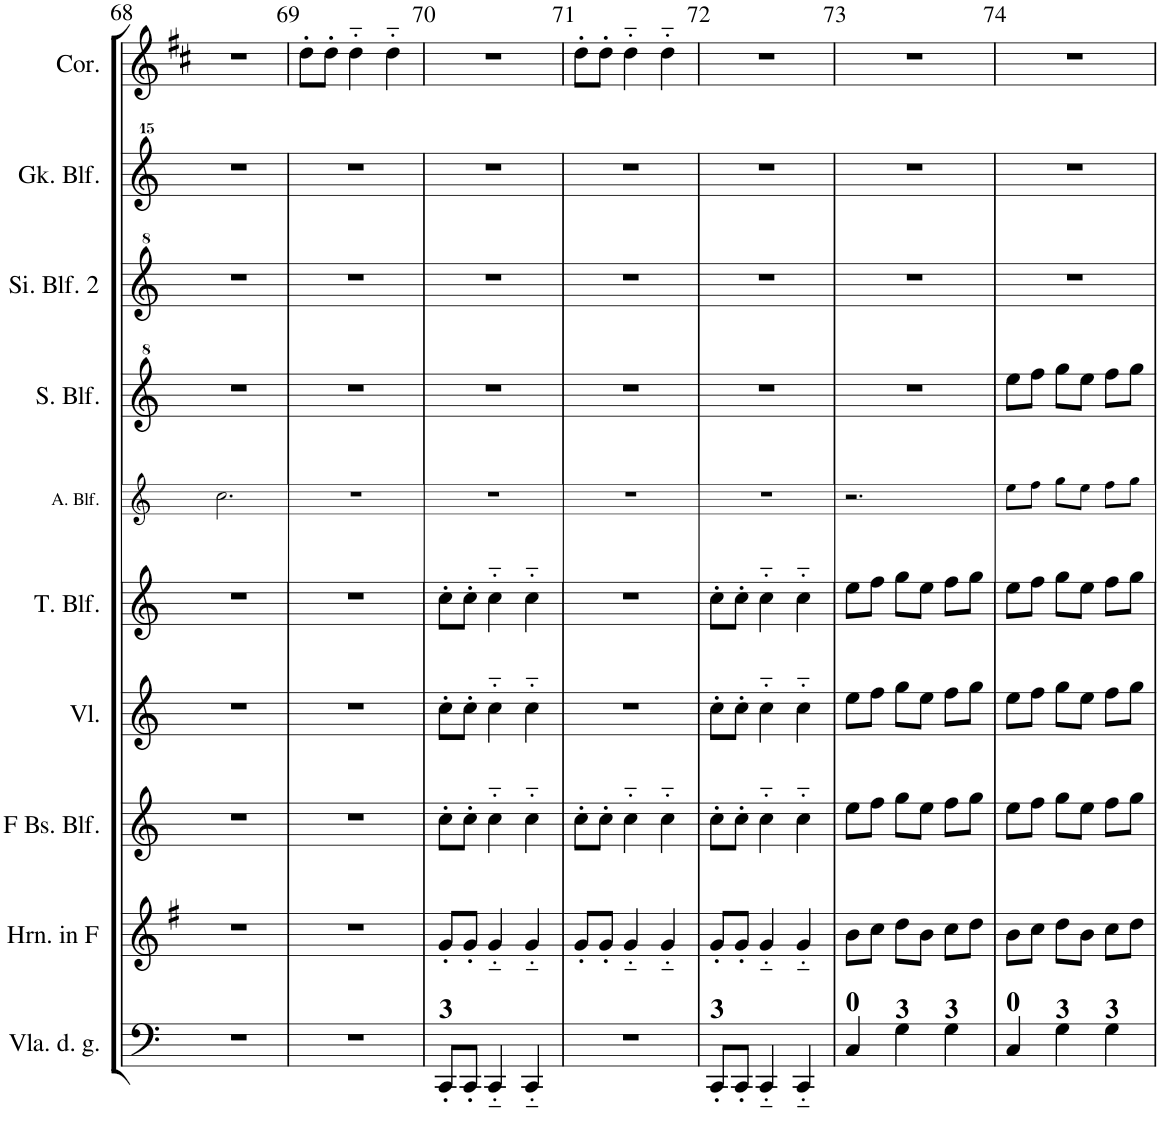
**kern	**kern	**kern	**kern	**kern	**kern	**kern	**kern	**kern	**kern
*part10	*part9	*part8	*part7	*part6	*part5	*part4	*part3	*part2	*part1
*staff10	*staff9	*staff8	*staff7	*staff6	*staff5	*staff4	*staff3	*staff2	*staff1
*I"Strijkers	*I"Hoorn in F	*I"F Bas-blokfluit	*I"Viool	*I"Tenor-blokfluit	*I"Alt-blokfluit	*I"Sopraan-blokfluit	*I"Sopranino-blokfluit 2	*I"Garklein/kleine sopranino-blokfluit	*I"Cornet in Bes
*	*I'Hrn. in F	*I'F Bs. Blf.	*I'Vl.	*I'T. Blf.	*I'A. Blf.	*I'S. Blf.	*I'Si. Blf. 2	*I'Gk. Blf.	*I'Cor.
!!LO:PB:g=z
*clefF4	*clefG2	*clefG2	*clefG2	*clefG2	*clefG2	*clefG^2	*clefG^2	*clefG^^2	*clefG2
*	*Trd4c7	*	*	*	*	*	*	*	*Trd1c2
*k[]	*k[f#]	*k[]	*k[]	*k[]	*k[]	*k[]	*k[]	*k[]	*k[f#c#]
*M3/4	*M3/4	*M3/4	*M3/4	*M3/4	*M3/4	*M3/4	*M3/4	*M3/4	*M3/4
=68	=68	=68	=68	=68	=68	=68	=68	=68	=68
2.r	2.r	2.r	2.r	2.r	2.cc\	2.r	2.r	2.r	2.r
=69	=69	=69	=69	=69	=69	=69	=69	=69	=69
2.r	2.r	2.r	2.r	2.r	2.r	2.r	2.r	2.r	8dd'\L
.	.	.	.	.	.	.	.	.	8dd'\J
.	.	.	.	.	.	.	.	.	4dd\
.	.	.	.	.	.	.	.	.	4dd\
=70	=70	=70	=70	=70	=70	=70	=70	=70	=70
8CC'/L	8g'/L	8cc'\L	8cc'\L	8cc'\L	2.r	2.r	2.r	2.r	2.r
8CC'/J	8g'/J	8cc'\J	8cc'\J	8cc'\J	.	.	.	.	.
4CC/	4g/	4cc\	4cc\	4cc\	.	.	.	.	.
4CC/	4g/	4cc\	4cc\	4cc\	.	.	.	.	.
=71	=71	=71	=71	=71	=71	=71	=71	=71	=71
2.r	8g'/L	8cc'\L	2.r	2.r	2.r	2.r	2.r	2.r	8dd'\L
.	8g'/J	8cc'\J	.	.	.	.	.	.	8dd'\J
.	4g/	4cc\	.	.	.	.	.	.	4dd\
.	4g/	4cc\	.	.	.	.	.	.	4dd\
=72	=72	=72	=72	=72	=72	=72	=72	=72	=72
8CC'/L	8g'/L	8cc'\L	8cc'\L	8cc'\L	2.r	2.r	2.r	2.r	2.r
8CC'/J	8g'/J	8cc'\J	8cc'\J	8cc'\J	.	.	.	.	.
4CC/	4g/	4cc\	4cc\	4cc\	.	.	.	.	.
4CC/	4g/	4cc\	4cc\	4cc\	.	.	.	.	.
=73	=73	=73	=73	=73	=73	=73	=73	=73	=73
4C/	8b\L	8ee\L	8ee\L	8ee\L	2.r	2.r	2.r	2.r	2.r
.	8cc\J	8ff\J	8ff\J	8ff\J	.	.	.	.	.
4G\	8dd\L	8gg\L	8gg\L	8gg\L	.	.	.	.	.
.	8b\J	8ee\J	8ee\J	8ee\J	.	.	.	.	.
4G\	8cc\L	8ff\L	8ff\L	8ff\L	.	.	.	.	.
.	8dd\J	8gg\J	8gg\J	8gg\J	.	.	.	.	.
=74	=74	=74	=74	=74	=74	=74	=74	=74	=74
4C/	8b\L	8ee\L	8ee\L	8ee\L	8ee\L	8eee\L	2.r	2.r	2.r
.	8cc\J	8ff\J	8ff\J	8ff\J	8ff\J	8fff\J	.	.	.
4G\	8dd\L	8gg\L	8gg\L	8gg\L	8gg\L	8ggg\L	.	.	.
.	8b\J	8ee\J	8ee\J	8ee\J	8ee\J	8eee\J	.	.	.
4G\	8cc\L	8ff\L	8ff\L	8ff\L	8ff\L	8fff\L	.	.	.
.	8dd\J	8gg\J	8gg\J	8gg\J	8gg\J	8ggg\J	.	.	.
=	=	=	=	=	=	=	=	=	=
*-	*-	*-	*-	*-	*-	*-	*-	*-	*-
